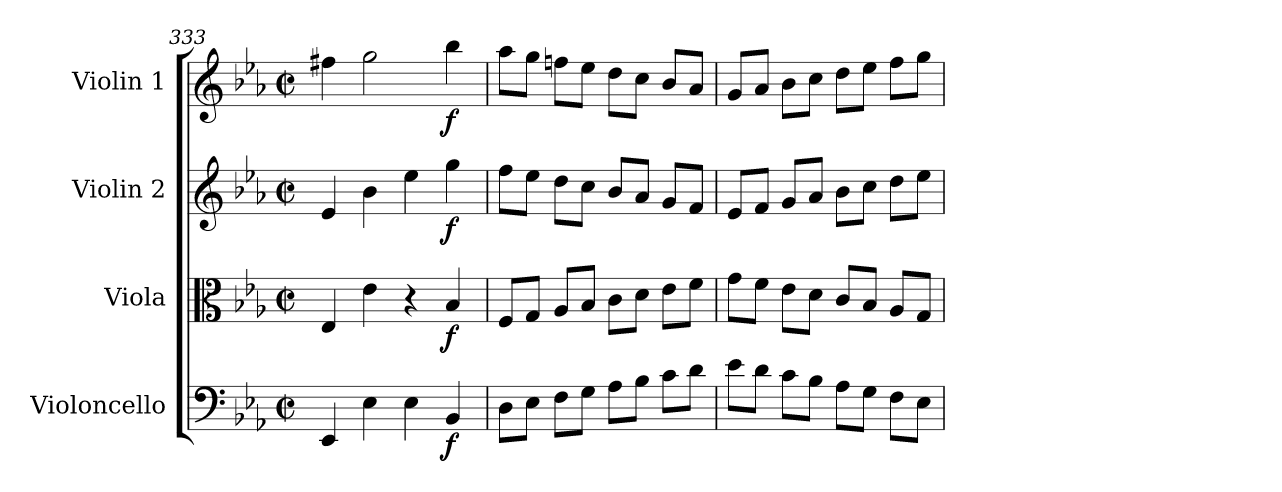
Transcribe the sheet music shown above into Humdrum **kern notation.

**kern	**dynam	**kern	**dynam	**kern	**dynam	**kern	**dynam
*part4	*part4	*part3	*part3	*part2	*part2	*part1	*part1
*staff4	*staff4	*staff3	*staff3	*staff2	*staff2	*staff1	*staff1
*I"Violoncello	*	*I"Viola	*	*I"Violin 2	*	*I"Violin 1	*
*I'Vc	*	*I'Vla	*	*I'Vln	*	*I'Vln	*
*clefF4	*	*clefC3	*	*clefG2	*	*clefG2	*
*k[b-e-a-]	*	*k[b-e-a-]	*	*k[b-e-a-]	*	*k[b-e-a-]	*
*M2/2	*	*M2/2	*	*M2/2	*	*M2/2	*
*met(c|)	*	*met(c|)	*	*met(c|)	*	*met(c|)	*
=333	=333	=333	=333	=333	=333	=333	=333
4EE-/	.	4E-/	.	4e-/	.	4ff#X\	.
4E-\	.	4e-\	.	4b-\	.	2gg\	.
4E-\	.	4r	.	4ee-\	.	.	.
!	!LO:DY:b	!	!LO:DY:b	!	!LO:DY:b	!	!LO:DY:b
4BB-/	f	4B-/	f	4gg\	f	4bb-\	f
=334	=334	=334	=334	=334	=334	=334	=334
8D\L	.	8F/L	.	8ff\L	.	8aa-\L	.
8E-\J	.	8G/J	.	8ee-\J	.	8gg\J	.
8F\L	.	8A-/L	.	8dd\L	.	8ffn\L	.
8G\J	.	8B-/J	.	8cc\J	.	8ee-\J	.
8A-\L	.	8c\L	.	8b-/L	.	8dd\L	.
8B-\J	.	8d\J	.	8a-/J	.	8cc\J	.
8c\L	.	8e-\L	.	8g/L	.	8b-/L	.
8d\J	.	8f\J	.	8f/J	.	8a-/J	.
=335	=335	=335	=335	=335	=335	=335	=335
8e-\L	.	8g\L	.	8e-/L	.	8g/L	.
8d\J	.	8f\J	.	8f/J	.	8a-/J	.
8c\L	.	8e-\L	.	8g/L	.	8b-\L	.
8B-\J	.	8d\J	.	8a-/J	.	8cc\J	.
8A-\L	.	8c/L	.	8b-\L	.	8dd\L	.
8G\J	.	8B-/J	.	8cc\J	.	8ee-\J	.
8F\L	.	8A-/L	.	8dd\L	.	8ff\L	.
8E-\J	.	8G/J	.	8ee-\J	.	8gg\J	.
=	=	=	=	=	=	=	=
*-	*-	*-	*-	*-	*-	*-	*-
